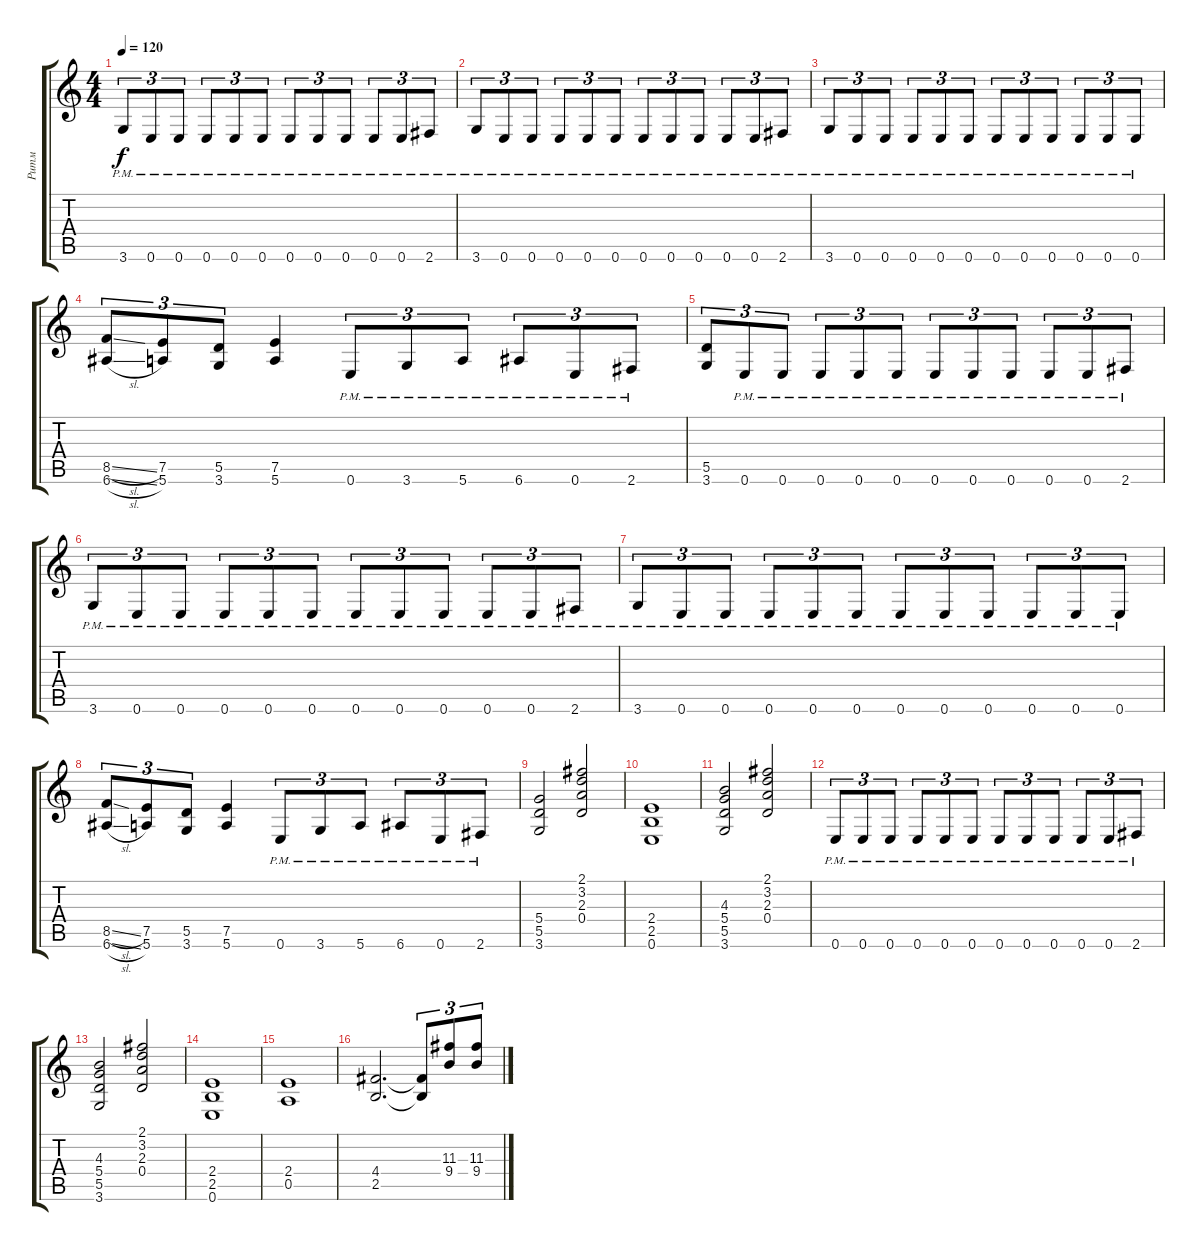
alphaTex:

\track ("Ритм" "Ритм") {instrument distortionguitar}
\staff {score tabs}
\tuning (E4 B3 G3 D3 A2 E2) {hide}
\ts (4 4)
\tempo 120
\clef g2
\ks c
3.6{pm}.8{tu (3 2) dy f} 0.6{pm}.8{tu (3 2)} 0.6{pm}.8{tu (3 2)} 0.6{pm}.8{tu (3 2)} 0.6{pm}.8{tu (3 2)} 0.6{pm}.8{tu (3 2)} 0.6{pm}.8{tu (3 2)} 0.6{pm}.8{tu (3 2)} 0.6{pm}.8{tu (3 2)} 0.6{pm}.8{tu (3 2)} 0.6{pm}.8{tu (3 2)} 2.6{pm}.8{tu (3 2)} |
3.6{pm}.8{tu (3 2)} 0.6{pm}.8{tu (3 2)} 0.6{pm}.8{tu (3 2)} 0.6{pm}.8{tu (3 2)} 0.6{pm}.8{tu (3 2)} 0.6{pm}.8{tu (3 2)} 0.6{pm}.8{tu (3 2)} 0.6{pm}.8{tu (3 2)} 0.6{pm}.8{tu (3 2)} 0.6{pm}.8{tu (3 2)} 0.6{pm}.8{tu (3 2)} 2.6{pm}.8{tu (3 2)} |
3.6{pm}.8{tu (3 2)} 0.6{pm}.8{tu (3 2)} 0.6{pm}.8{tu (3 2)} 0.6{pm}.8{tu (3 2)} 0.6{pm}.8{tu (3 2)} 0.6{pm}.8{tu (3 2)} 0.6{pm}.8{tu (3 2)} 0.6{pm}.8{tu (3 2)} 0.6{pm}.8{tu (3 2)} 0.6{pm}.8{tu (3 2)} 0.6{pm}.8{tu (3 2)} 0.6{pm}.8{tu (3 2)} |
(8.5{sl} 6.6{sl}).8{tu (3 2)} (7.5 5.6).8{tu (3 2)} (5.5 3.6).8{tu (3 2)} (7.5 5.6).4 0.6{pm}.8{tu (3 2)} 3.6{pm}.8{tu (3 2)} 5.6{pm}.8{tu (3 2)} 6.6{pm}.8{tu (3 2)} 0.6{pm}.8{tu (3 2)} 2.6{pm}.8{tu (3 2)} |
(5.5 3.6).8{tu (3 2)} 0.6{pm}.8{tu (3 2)} 0.6{pm}.8{tu (3 2)} 0.6{pm}.8{tu (3 2)} 0.6{pm}.8{tu (3 2)} 0.6{pm}.8{tu (3 2)} 0.6{pm}.8{tu (3 2)} 0.6{pm}.8{tu (3 2)} 0.6{pm}.8{tu (3 2)} 0.6{pm}.8{tu (3 2)} 0.6{pm}.8{tu (3 2)} 2.6{pm}.8{tu (3 2)} |
3.6{pm}.8{tu (3 2)} 0.6{pm}.8{tu (3 2)} 0.6{pm}.8{tu (3 2)} 0.6{pm}.8{tu (3 2)} 0.6{pm}.8{tu (3 2)} 0.6{pm}.8{tu (3 2)} 0.6{pm}.8{tu (3 2)} 0.6{pm}.8{tu (3 2)} 0.6{pm}.8{tu (3 2)} 0.6{pm}.8{tu (3 2)} 0.6{pm}.8{tu (3 2)} 2.6{pm}.8{tu (3 2)} |
3.6{pm}.8{tu (3 2)} 0.6{pm}.8{tu (3 2)} 0.6{pm}.8{tu (3 2)} 0.6{pm}.8{tu (3 2)} 0.6{pm}.8{tu (3 2)} 0.6{pm}.8{tu (3 2)} 0.6{pm}.8{tu (3 2)} 0.6{pm}.8{tu (3 2)} 0.6{pm}.8{tu (3 2)} 0.6{pm}.8{tu (3 2)} 0.6{pm}.8{tu (3 2)} 0.6{pm}.8{tu (3 2)} |
(8.5{sl} 6.6{sl}).8{tu (3 2)} (7.5 5.6).8{tu (3 2)} (5.5 3.6).8{tu (3 2)} (7.5 5.6).4 0.6{pm}.8{tu (3 2)} 3.6{pm}.8{tu (3 2)} 5.6{pm}.8{tu (3 2)} 6.6{pm}.8{tu (3 2)} 0.6{pm}.8{tu (3 2)} 2.6{pm}.8{tu (3 2)} |
(5.4 5.5 3.6).2 (2.1 3.2 2.3 0.4).2 |
(2.4 2.5 0.6).1 |
(4.3 5.4 5.5 3.6).2 (2.1 3.2 2.3 0.4).2 |
0.6{pm}.8{tu (3 2)} 0.6{pm}.8{tu (3 2)} 0.6{pm}.8{tu (3 2)} 0.6{pm}.8{tu (3 2)} 0.6{pm}.8{tu (3 2)} 0.6{pm}.8{tu (3 2)} 0.6{pm}.8{tu (3 2)} 0.6{pm}.8{tu (3 2)} 0.6{pm}.8{tu (3 2)} 0.6{pm}.8{tu (3 2)} 0.6{pm}.8{tu (3 2)} 2.6{pm}.8{tu (3 2)} |
(4.3 5.4 5.5 3.6).2 (2.1 3.2 2.3 0.4).2 |
(2.4 2.5 0.6).1 |
(2.4 0.5).1 |
(4.4 2.5).2{d} (4.4{t} 2.5{t}).8{tu (3 2)} (11.3 9.4).8{tu (3 2)} (11.3 9.4).8{tu (3 2)}
